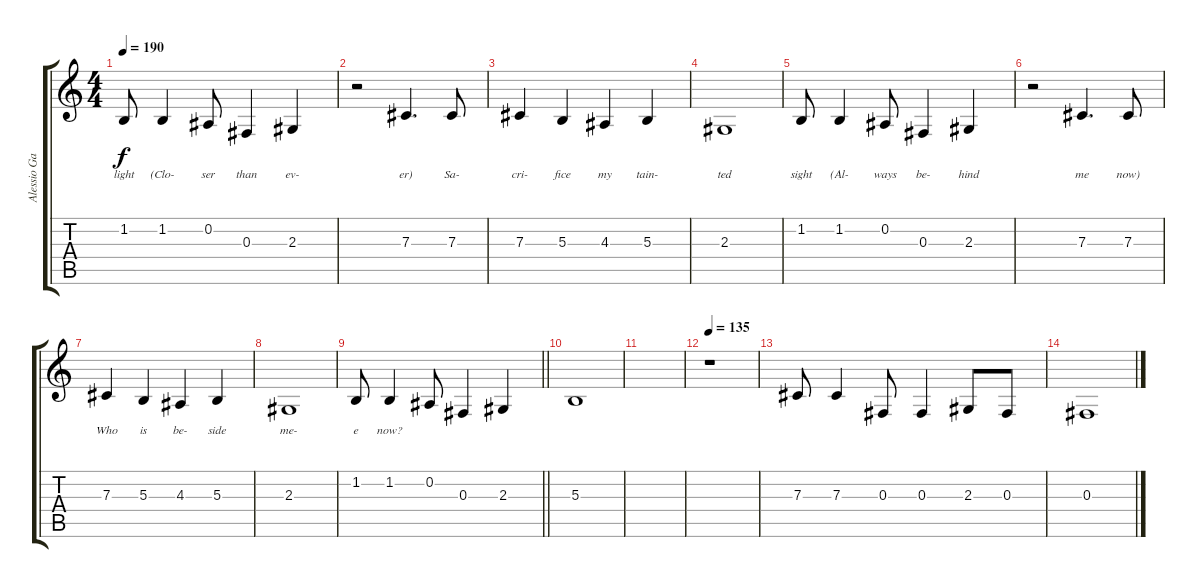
\track ("Alessio Garavello" "Alessio Ga") {instrument lead2sawtooth}
\staff {score tabs}
\tuning (Eb4 Bb3 Gb3 Db3 Ab2 Eb2) {hide}
\ts (4 4)
\tempo 190
\clef g2
\ks c
1.2.8{lyrics (0 "light") lyrics (1 "") lyrics (2 "") lyrics (3 "") lyrics (4 "") dy f} 1.2.4{lyrics (0 "(Clo-") lyrics (1 "") lyrics (2 "") lyrics (3 "") lyrics (4 "")} 0.2.8{lyrics (0 "ser") lyrics (1 "") lyrics (2 "") lyrics (3 "") lyrics (4 "")} 0.3.4{lyrics (0 "than") lyrics (1 "") lyrics (2 "") lyrics (3 "") lyrics (4 "")} 2.3.4{lyrics (0 "ev-") lyrics (1 "") lyrics (2 "") lyrics (3 "") lyrics (4 "")} |
r.2 7.3.4{d lyrics (0 "er)") lyrics (1 "") lyrics (2 "") lyrics (3 "") lyrics (4 "")} 7.3.8{lyrics (0 "Sa-") lyrics (1 "") lyrics (2 "") lyrics (3 "") lyrics (4 "")} |
7.3.4{lyrics (0 "cri-") lyrics (1 "") lyrics (2 "") lyrics (3 "") lyrics (4 "")} 5.3.4{lyrics (0 "fice") lyrics (1 "") lyrics (2 "") lyrics (3 "") lyrics (4 "")} 4.3.4{lyrics (0 "my") lyrics (1 "") lyrics (2 "") lyrics (3 "") lyrics (4 "")} 5.3.4{lyrics (0 "tain-") lyrics (1 "") lyrics (2 "") lyrics (3 "") lyrics (4 "")} |
2.3.1{lyrics (0 "ted") lyrics (1 "") lyrics (2 "") lyrics (3 "") lyrics (4 "")} |
1.2.8{lyrics (0 "sight") lyrics (1 "") lyrics (2 "") lyrics (3 "") lyrics (4 "")} 1.2.4{lyrics (0 "(Al-") lyrics (1 "") lyrics (2 "") lyrics (3 "") lyrics (4 "")} 0.2.8{lyrics (0 "ways") lyrics (1 "") lyrics (2 "") lyrics (3 "") lyrics (4 "")} 0.3.4{lyrics (0 "be-") lyrics (1 "") lyrics (2 "") lyrics (3 "") lyrics (4 "")} 2.3.4{lyrics (0 "hind") lyrics (1 "") lyrics (2 "") lyrics (3 "") lyrics (4 "")} |
r.2 7.3.4{d lyrics (0 "me") lyrics (1 "") lyrics (2 "") lyrics (3 "") lyrics (4 "")} 7.3.8{lyrics (0 "now)") lyrics (1 "") lyrics (2 "") lyrics (3 "") lyrics (4 "")} |
7.3.4{lyrics (0 "Who") lyrics (1 "") lyrics (2 "") lyrics (3 "") lyrics (4 "")} 5.3.4{lyrics (0 "is") lyrics (1 "") lyrics (2 "") lyrics (3 "") lyrics (4 "")} 4.3.4{lyrics (0 "be-") lyrics (1 "") lyrics (2 "") lyrics (3 "") lyrics (4 "")} 5.3.4{lyrics (0 "side") lyrics (1 "") lyrics (2 "") lyrics (3 "") lyrics (4 "")} |
2.3.1{lyrics (0 "me-") lyrics (1 "") lyrics (2 "") lyrics (3 "") lyrics (4 "")} |
\barLineRight lightlight
1.2.8{lyrics (0 "e") lyrics (1 "") lyrics (2 "") lyrics (3 "") lyrics (4 "")} 1.2.4{lyrics (0 "now?") lyrics (1 "") lyrics (2 "") lyrics (3 "") lyrics (4 "")} 0.2.8 0.3.4 2.3.4 |
5.3.1 |
|
\tempo 135
r.1 |
7.3.8 7.3.4 0.3.8 0.3.4 2.3.8 0.3.8 |
0.3.1
